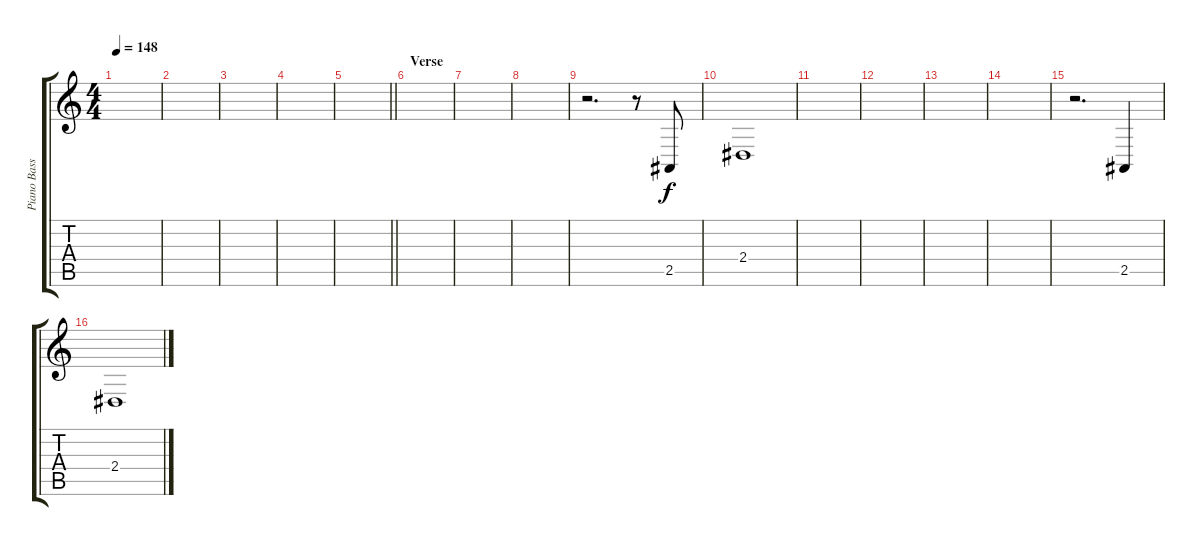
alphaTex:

\track ("Piano Bass" "Piano Bass") {instrument acousticgrandpiano}
\staff {score tabs}
\tuning (Eb4 Bb3 Gb3 Db3 Ab2 Eb2) {hide}
\ts (4 4)
\tempo 148
\clef g2
\ks c
|
|
|
|
\barLineRight lightlight
|
\section ("" "Verse")
|
|
|
r.2{d} r.8 2.5.8 |
2.4.1 |
|
|
|
|
r.2{d} 2.5.4 |
2.4.1
